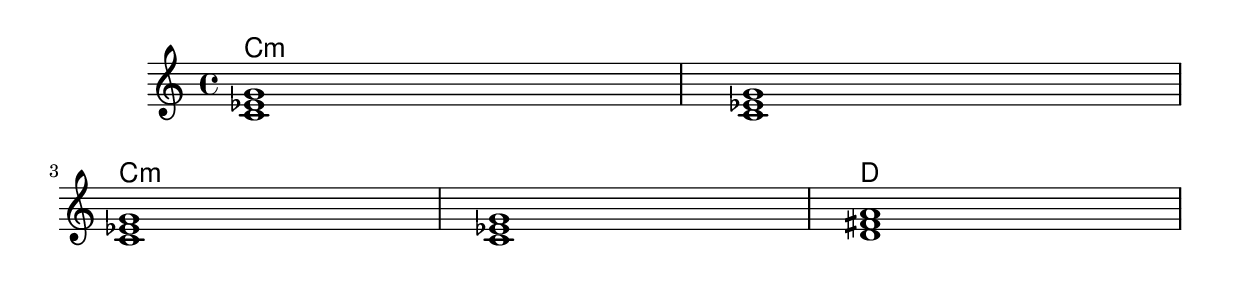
%% Do not edit this file; it is auto-generated from LSR http://lsr.dsi.unimi.it
%% This file is in the public domain.
\version "2.13.1"

\header {
  lsrtags = "chords"

%% Translation of GIT committish: 7e2910d2bc6167b10cfe328eb17a5f710f2a515a
  texidoces = "
Se pueden imprimir los acordes exclusivamente al comienzo de las
líneas y cuando cambia el acorde.

"
  doctitlees = "Imprimir los acordes cuando se produce un cambio"

%% Translation of GIT committish: 33f623301a41fcc53efadf96bca1c72834763415
  texidocde = "
Akkordsymbole können so eingestellt werden, dass sie nur zu Beginn der Zeile
und bei Akkordwechseln angezeigt werden.

"
  doctitlede = "Akkordsymbole bei Wechsel anzeigen"

  texidoc = "
Chord names can be displayed only at the start of lines and when the
chord changes.

"
  doctitle = "Showing chords at changes"
} % begin verbatim

harmonies = \chordmode {
  c1:m c:m \break c:m c:m d
}
<<
  \new ChordNames {
    \set chordChanges = ##t
    \harmonies
  }
  \new Staff {
    \relative c' { \harmonies }
  }
>>
